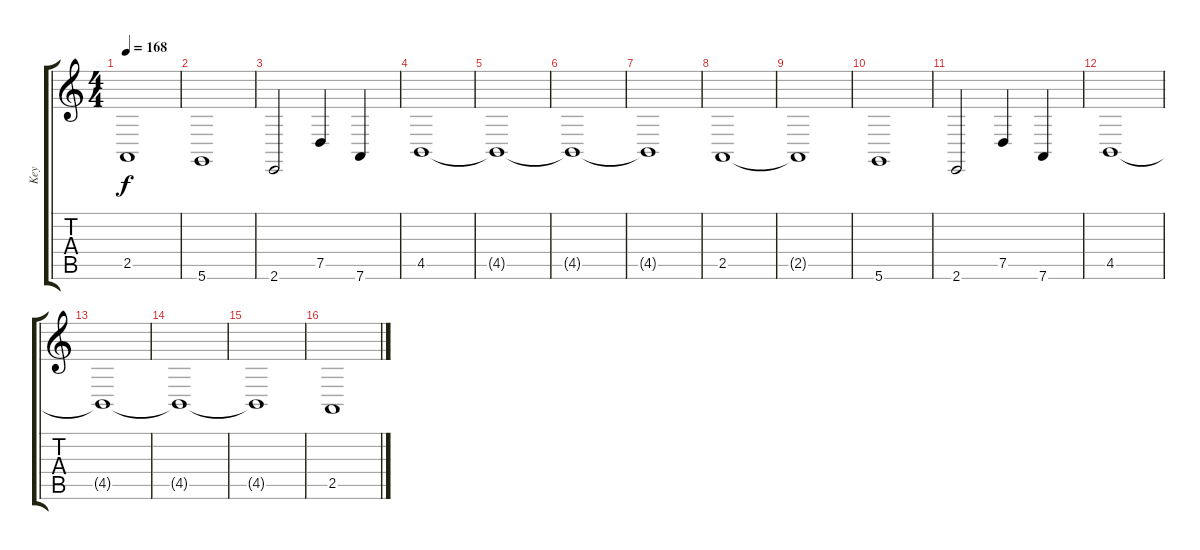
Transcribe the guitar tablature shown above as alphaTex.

\track ("Key" "Key") {instrument voiceoohs}
\staff {score tabs}
\tuning (D4 A3 F3 C3 G2 D2) {hide}
\ts (4 4)
\tempo 168
\clef g2
\ks c
2.5{t}.1{dy f} |
5.6.1 |
2.6.2 7.5.4 7.6.4 |
4.5.1 |
4.5{t}.1 |
4.5{t}.1 |
4.5{t}.1 |
2.5.1 |
2.5{t}.1 |
5.6.1 |
2.6.2 7.5.4 7.6.4 |
4.5.1 |
4.5{t}.1 |
4.5{t}.1 |
4.5{t}.1 |
2.5.1
